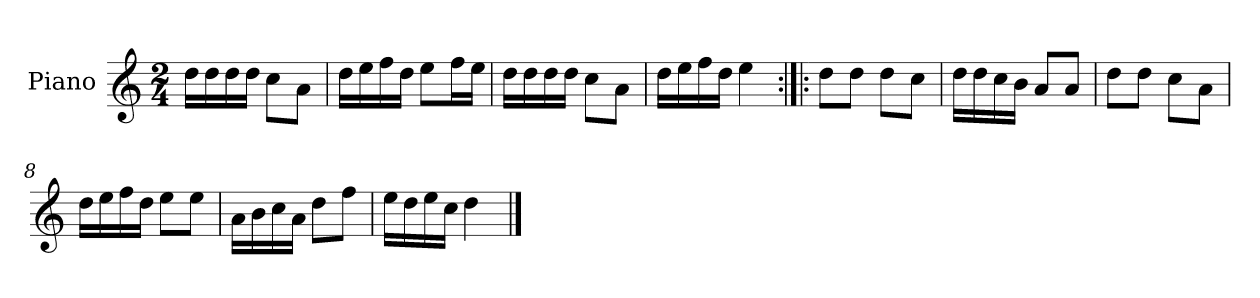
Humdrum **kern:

**kern
*part1
*staff1
*I"Piano
*I'Pno.
*clefG2
*k[]
*M2/4
=1
16dd\LL
16dd\
16dd\
16dd\JJ
8cc\L
8a\J
=2
16dd\LL
16ee\
16ff\
16dd\JJ
8ee\L
16ff\L
16ee\JJ
=3
16dd\LL
16dd\
16dd\
16dd\JJ
8cc\L
8a\J
=4
16dd\LL
16ee\
16ff\
16dd\JJ
4ee\
=5:|!|:
8dd\L
8dd\J
8dd\L
8cc\J
=6
16dd\LL
16dd\
16cc\
16b\JJ
8a/L
8a/J
=7
8dd\L
8dd\J
8cc\L
8a\J
=8
16dd\LL
16ee\
16ff\
16dd\JJ
8ee\L
8ee\J
!!LO:LB:g=z
=9
16a\LL
16b\
16cc\
16a\JJ
8dd\L
8ff\J
=10
16ee\LL
16dd\
16ee\
16cc\JJ
4dd\
==
*-
